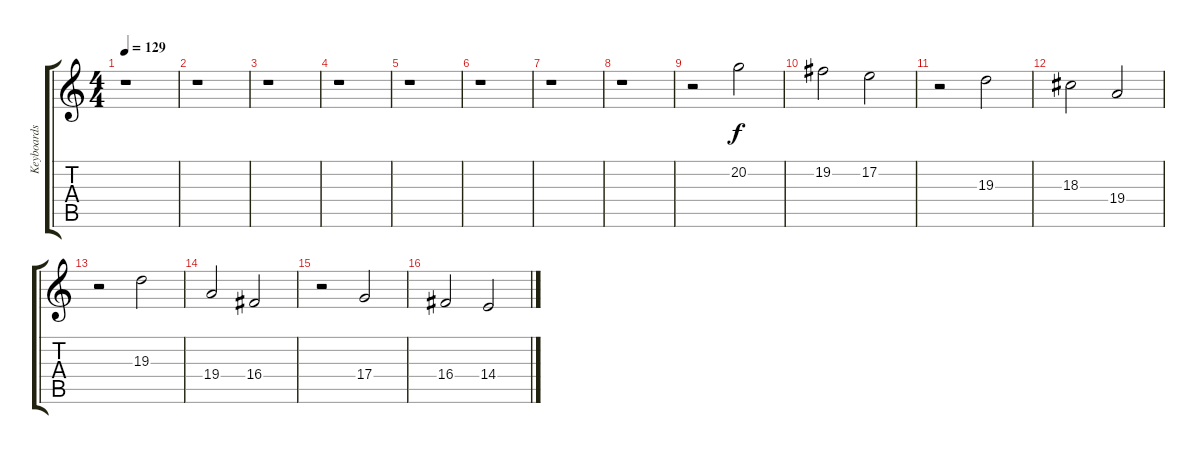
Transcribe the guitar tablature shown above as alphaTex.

\track ("Keyboards 3" "Keyboards ") {instrument sitar}
\staff {score tabs}
\tuning (E4 B3 G3 D3 A2 E2) {hide}
\ts (4 4)
\tempo 129
\clef g2
\ks c
r.1{dy f} |
r.1 |
r.1 |
r.1 |
r.1 |
r.1 |
r.1 |
r.1 |
r.2 20.2.2 |
19.2.2 17.2.2 |
r.2 19.3.2 |
18.3.2 19.4.2 |
r.2 19.3.2 |
19.4.2 16.4.2 |
r.2 17.4.2 |
16.4.2 14.4.2
